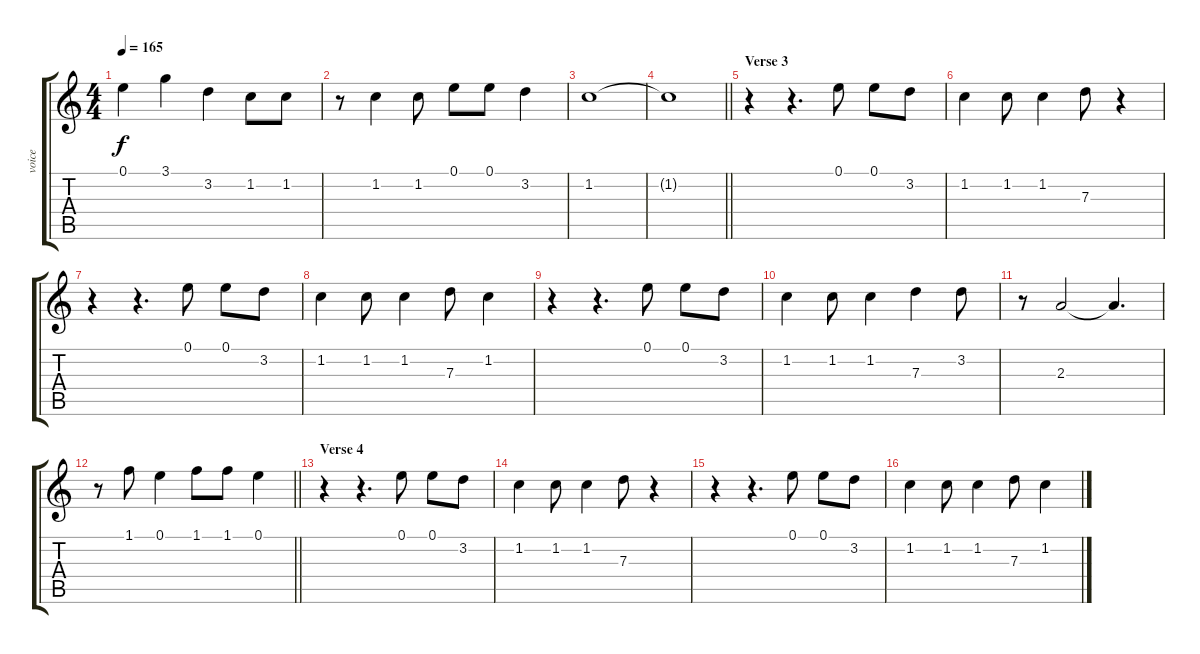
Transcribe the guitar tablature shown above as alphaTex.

\track ("voice" "voice") {instrument distortionguitar}
\staff {score tabs}
\tuning (E4 B3 G3 D3 A2 E2) {hide}
\ts (4 4)
\tempo 165
\clef g2
\ks c
0.1.4{dy f} 3.1.4 3.2.4 1.2.8 1.2.8 |
r.8 1.2.4 1.2.8 0.1.8 0.1.8 3.2.4 |
1.2.1 |
\barLineRight lightlight
1.2{t}.1 |
\section ("" "Verse 3")
r.4 r.4{d} 0.1.8 0.1.8 3.2.8 |
1.2.4 1.2.8 1.2.4 7.3.8 r.4 |
r.4 r.4{d} 0.1.8 0.1.8 3.2.8 |
1.2.4 1.2.8 1.2.4 7.3.8 1.2.4 |
r.4 r.4{d} 0.1.8 0.1.8 3.2.8 |
1.2.4 1.2.8 1.2.4 7.3.4 3.2.8 |
r.8 2.3.2 2.3{t}.4{d} |
\barLineRight lightlight
r.8 1.1.8 0.1.4 1.1.8 1.1.8 0.1.4 |
\section ("" "Verse 4")
r.4 r.4{d} 0.1.8 0.1.8 3.2.8 |
1.2.4 1.2.8 1.2.4 7.3.8 r.4 |
r.4 r.4{d} 0.1.8 0.1.8 3.2.8 |
1.2.4 1.2.8 1.2.4 7.3.8 1.2.4
